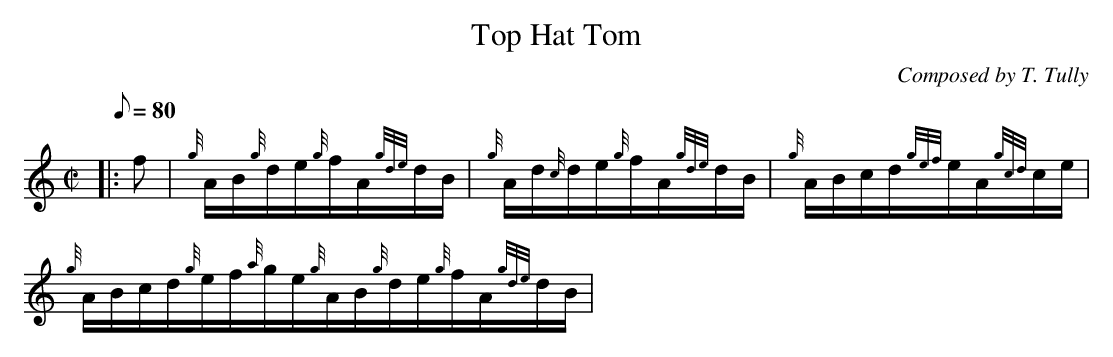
X:1
T:Top Hat Tom
M:C|
L:1/8
Q:80
C:Composed by T. Tully
K:HP
|: f|
{g}A/2B/2{g}d/2e/2{g}f/2A/2{gde}d/2B/2|
{g}A/2d/2{c}d/2e/2{g}f/2A/2{gde}d/2B/2|
{g}A/2B/2c/2d/2{gef}e/2A/2{gcd}c/2e/2|  !
{g}A/2B/2c/2d/2{g}e/2f/2{a}g/2e/2{g}A/2B/2{g}d/2e/2{g}f/2A/2{gde}d/2B/2|
